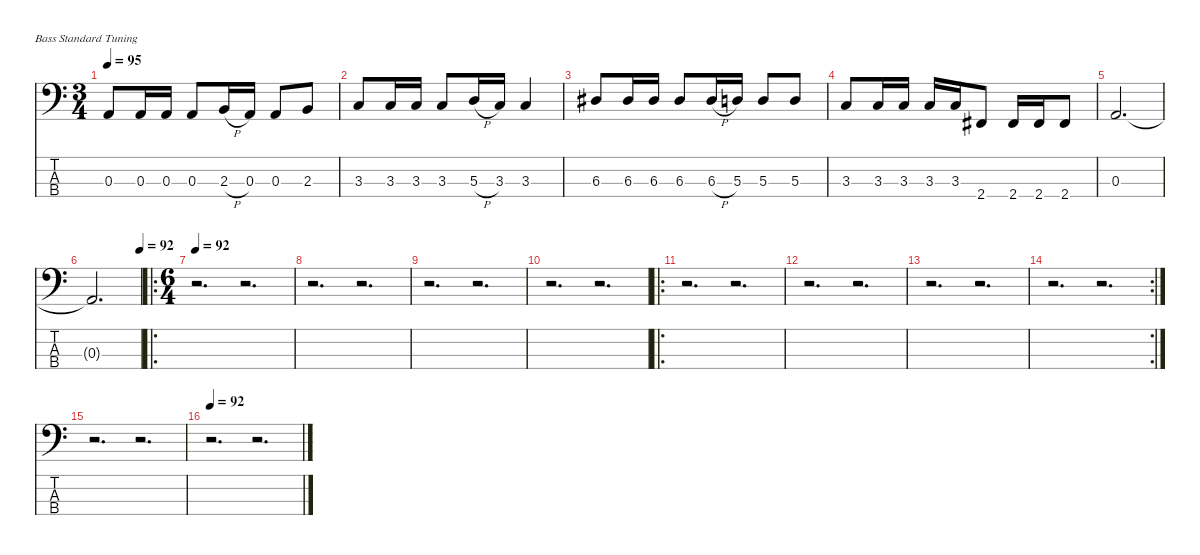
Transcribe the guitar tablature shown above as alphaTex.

\defaultSystemsLayout 4
\hideDynamics
\bracketExtendMode nobrackets
\singleTrackTrackNamePolicy hidden
\multiTrackTrackNamePolicy hidden
\firstSystemTrackNameMode fullname
\firstSystemTrackNameOrientation horizontal
\otherSystemsTrackNameOrientation horizontal
\track ("Bass" "el.bs.") {instrument electricbassfinger}
\staff {score tabs}
\tuning (G2 D2 A1 E1)
\ts (3 4)
\tempo 95
\clef f4
\ks c
0.3.8{dy ff beam Up} 0.3.16{beam Up} 0.3.16{beam Up} 0.3.8{beam Up} 2.3{h}.16{beam Up} 0.3.16{beam Up} 0.3.8{beam Up} 2.3.8{beam Up} |
3.3.8{beam Up} 3.3.16{beam Up} 3.3.16{beam Up} 3.3.8{beam Up} 5.3{h}.16{beam Up} 3.3.16{beam Up} 3.3.4{beam Up} |
6.3{acc #}.8{dy f beam Up} 6.3{acc #}.16{beam Up} 6.3{acc #}.16{beam Up} 6.3{acc #}.8{beam Up} 6.3{h acc #}.16{beam Up} 5.3.16{beam Up} 5.3.8{beam Up} 5.3.8{beam Up} |
3.3.8{beam Up} 3.3.16{beam Up} 3.3.16{beam Up} 3.3.16{beam Up} 3.3.16{beam Up} 2.4{acc #}.8{dy ff beam Up} 2.4{acc #}.16{beam Up} 2.4{acc #}.16{beam Up} 2.4{acc #}.8{beam Up} |
0.3.2{d dy f beam Up} |
\tempo (92 1)
0.3{t}.2{d beam Up} |
\ro
\ts (6 4)
\beaming (8 6 6)
\tempo 92
r.2{d beam Down} r.2{d beam Down} |
r.2{d beam Down} r.2{d beam Down} |
r.2{d beam Down} r.2{d beam Down} |
r.2{d beam Down} r.2{d beam Down} |
\ro
r.2{d beam Down} r.2{d beam Down} |
r.2{d beam Down} r.2{d beam Down} |
r.2{d beam Down} r.2{d beam Down} |
\rc 2
r.2{d beam Down} r.2{d beam Down} |
r.2{d beam Down} r.2{d beam Down} |
\tempo 92
r.2{d beam Down} r.2{d beam Down}
